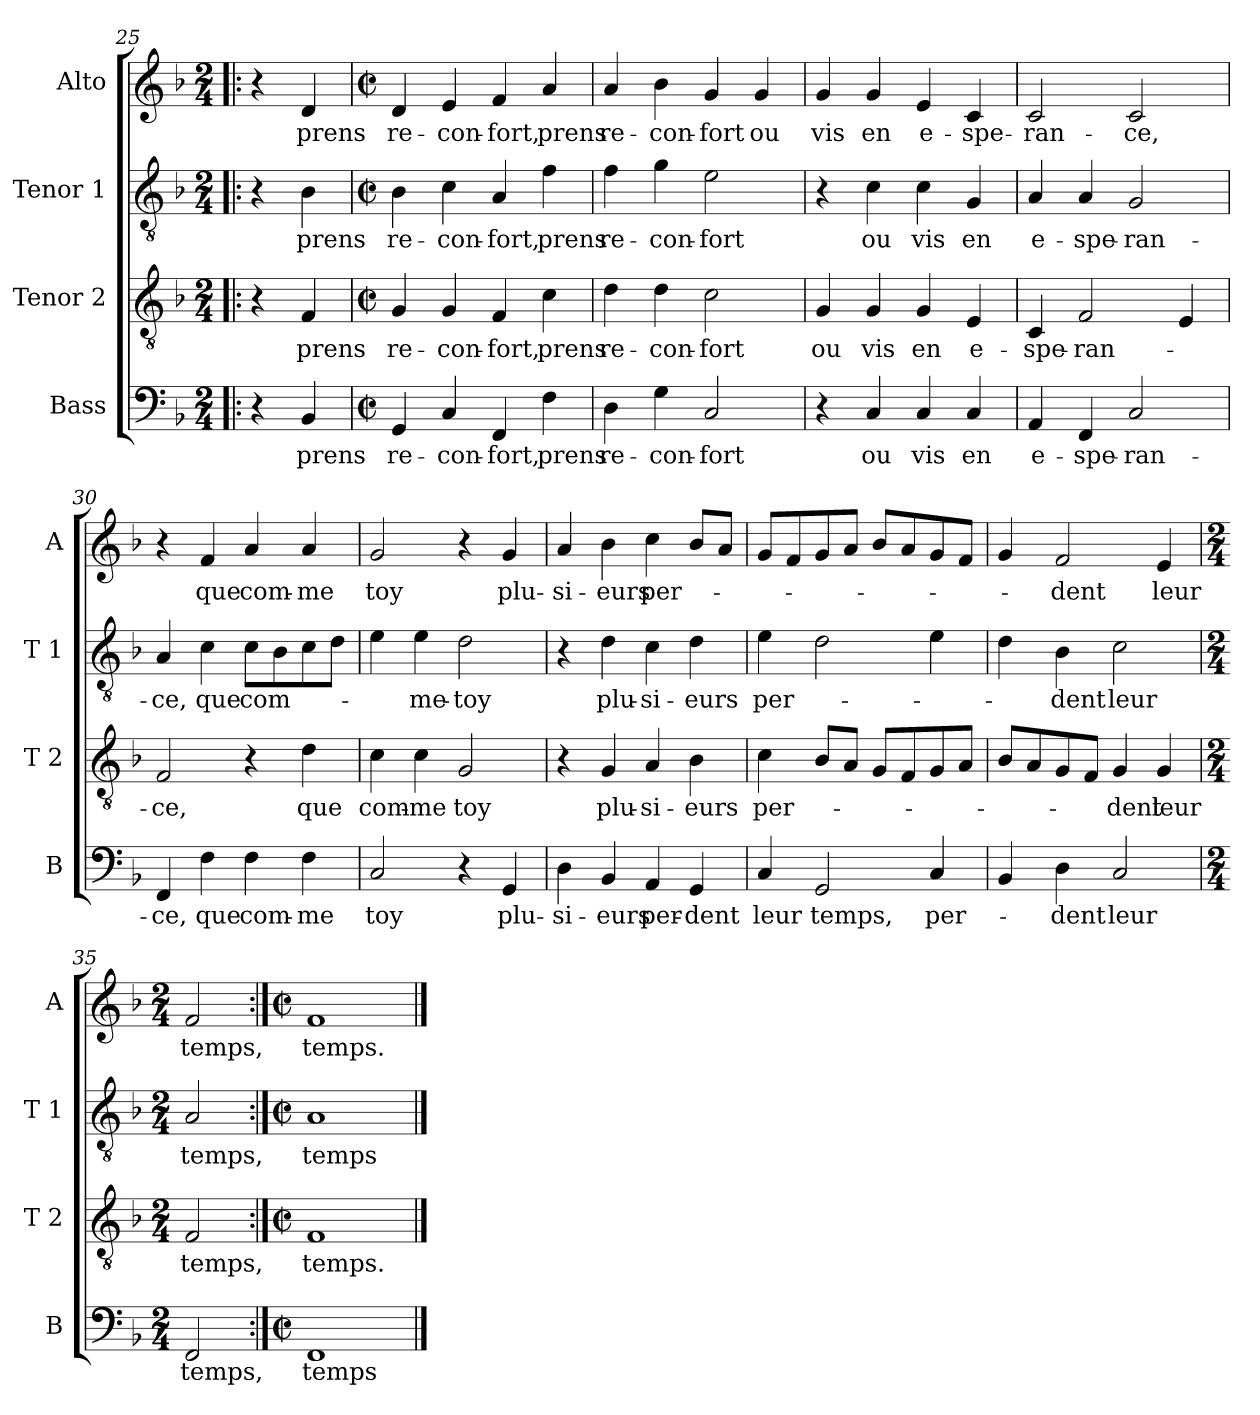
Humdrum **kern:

**kern	**text	**kern	**text	**kern	**text	**kern	**text
*part4	*part4	*part3	*part3	*part2	*part2	*part1	*part1
*staff4	*staff4	*staff3	*staff3	*staff2	*staff2	*staff1	*staff1
*I"Bass	*	*I"Tenor 2	*	*I"Tenor 1	*	*I"Alto	*
*I'B	*	*I'T 2	*	*I'T 1	*	*I'A	*
!!LO:PB:g=z
*clefF4	*	*clefGv2	*	*clefGv2	*	*clefG2	*
*k[b-]	*	*k[b-]	*	*k[b-]	*	*k[b-]	*
*F:	*	*F:	*	*F:	*	*F:	*
*M2/4	*	*M2/4	*	*M2/4	*	*M2/4	*
=25!|:	=25!|:	=25!|:	=25!|:	=25!|:	=25!|:	=25!|:	=25!|:
4r	.	4r	.	4r	.	4r	.
!	!LO:LY:b	!	!LO:LY:b	!	!LO:LY:b	!	!LO:LY:b
4BB-/	prens	4F/	prens	4B-\	prens	4d/	prens
=26	=26	=26	=26	=26	=26	=26	=26
*M2/2	*	*M2/2	*	*M2/2	*	*M2/2	*
*met(c|)	*	*met(c|)	*	*met(c|)	*	*met(c|)	*
!	!LO:LY:b	!	!LO:LY:b	!	!LO:LY:b	!	!LO:LY:b
4GG/	re-	4G/	re-	4B-\	re-	4d/	re-
!	!LO:LY:b	!	!LO:LY:b	!	!LO:LY:b	!	!LO:LY:b
4C/	-con-	4G/	-con-	4c\	-con-	4e/	-con-
!	!LO:LY:b	!	!LO:LY:b	!	!LO:LY:b	!	!LO:LY:b
4FF/	-fort,	4F/	-fort,	4A/	-fort,	4f/	-fort,
!	!LO:LY:b	!	!LO:LY:b	!	!LO:LY:b	!	!LO:LY:b
4F\	prens	4c\	prens	4f\	prens	4a/	prens
=27	=27	=27	=27	=27	=27	=27	=27
!	!LO:LY:b	!	!LO:LY:b	!	!LO:LY:b	!	!LO:LY:b
4D\	re-	4d\	re-	4f\	re-	4a/	re-
!	!LO:LY:b	!	!LO:LY:b	!	!LO:LY:b	!	!LO:LY:b
4G\	-con-	4d\	-con-	4g\	-con-	4b-\	-con-
!	!LO:LY:b	!	!LO:LY:b	!	!LO:LY:b	!	!LO:LY:b
2C/	-fort	2c\	-fort	2e\	-fort	4g/	-fort
!	!	!	!	!	!	!	!LO:LY:b
.	.	.	.	.	.	4g/	ou
=28	=28	=28	=28	=28	=28	=28	=28
!	!	!	!LO:LY:b	!	!	!	!LO:LY:b
4r	.	4G/	ou	4r	.	4g/	vis
!	!LO:LY:b	!	!LO:LY:b	!	!LO:LY:b	!	!LO:LY:b
4C/	ou	4G/	vis	4c\	ou	4g/	en
!	!LO:LY:b	!	!LO:LY:b	!	!LO:LY:b	!	!LO:LY:b
4C/	vis	4G/	en	4c\	vis	4e/	e-
!	!LO:LY:b	!	!LO:LY:b	!	!LO:LY:b	!	!LO:LY:b
4C/	en	4E/	e-	4G/	en	4c/	-spe-
=29	=29	=29	=29	=29	=29	=29	=29
!	!LO:LY:b	!	!LO:LY:b	!	!LO:LY:b	!	!LO:LY:b
4AA/	e-	4C/	-spe-	4A/	e-	2c/	-ran-
!	!LO:LY:b	!	!LO:LY:b	!	!LO:LY:b	!	!
4FF/	-spe-	2F/	-ran-	4A/	-spe-	.	.
!	!LO:LY:b	!	!	!	!LO:LY:b	!	!LO:LY:b
2C/	-ran-	.	.	2G/	-ran-	2c/	-ce,
.	.	4E/	.	.	.	.	.
=30	=30	=30	=30	=30	=30	=30	=30
!	!LO:LY:b	!	!LO:LY:b	!	!LO:LY:b	!	!
4FF/	-ce,	2F/	-ce,	4A/	-ce,	4r	.
!	!LO:LY:b	!	!	!	!LO:LY:b	!	!LO:LY:b
4F\	que	.	.	4c\	que	4f/	que
!	!LO:LY:b	!	!	!	!LO:LY:b	!	!LO:LY:b
4F\	com-	4r	.	8c\L	com-	4a/	com-
.	.	.	.	8B-\	.	.	.
!	!LO:LY:b	!	!LO:LY:b	!	!	!	!LO:LY:b
4F\	-me	4d\	que	8c\	.	4a/	-me
.	.	.	.	8d\J	.	.	.
!!LO:LB:g=z
=31	=31	=31	=31	=31	=31	=31	=31
!	!LO:LY:b	!	!LO:LY:b	!	!	!	!LO:LY:b
2C/	toy	4c\	com-	4e\	.	2g/	toy
!	!	!	!LO:LY:b	!	!LO:LY:b	!	!
.	.	4c\	-me	4e\	-me-	.	.
!	!	!	!LO:LY:b	!	!LO:LY:b	!	!
4r	.	2G/	toy	2d\	-toy	4r	.
!	!LO:LY:b	!	!	!	!	!	!LO:LY:b
4GG/	plu-	.	.	.	.	4g/	plu-
=32	=32	=32	=32	=32	=32	=32	=32
!	!LO:LY:b	!	!	!	!	!	!LO:LY:b
4D\	-si-	4r	.	4r	.	4a/	-si-
!	!LO:LY:b	!	!LO:LY:b	!	!LO:LY:b	!	!LO:LY:b
4BB-/	-eurs	4G/	plu-	4d\	plu-	4b-\	-eurs
!	!LO:LY:b	!	!LO:LY:b	!	!LO:LY:b	!	!LO:LY:b
4AA/	per-	4A/	-si-	4c\	-si-	4cc\	per-
!	!LO:LY:b	!	!LO:LY:b	!	!LO:LY:b	!	!
4GG/	-dent	4B-\	-eurs	4d\	-eurs	8b-/L	.
.	.	.	.	.	.	8a/J	.
=33	=33	=33	=33	=33	=33	=33	=33
!	!LO:LY:b	!	!LO:LY:b	!	!LO:LY:b	!	!
4C/	leur	4c\	per-	4e\	per-	8g/L	.
.	.	.	.	.	.	8f/	.
!	!LO:LY:b	!	!	!	!	!	!
2GG/	temps,	8B-/L	.	2d\	.	8g/	.
.	.	8A/J	.	.	.	8a/J	.
.	.	8G/L	.	.	.	8b-/L	.
.	.	8F/	.	.	.	8a/	.
!	!LO:LY:b	!	!	!	!	!	!
4C/	per-	8G/	.	4e\	.	8g/	.
.	.	8A/J	.	.	.	8f/J	.
=34	=34	=34	=34	=34	=34	=34	=34
4BB-/	.	8B-/L	.	4d\	.	4g/	.
.	.	8A/	.	.	.	.	.
!	!LO:LY:b	!	!	!	!LO:LY:b	!	!LO:LY:b
4D\	-dent	8G/	.	4B-\	-dent	2f/	-dent
.	.	8F/J	.	.	.	.	.
!	!LO:LY:b	!	!LO:LY:b	!	!LO:LY:b	!	!
2C/	leur	4G/	-dent	2c\	leur	.	.
!	!	!	!LO:LY:b	!	!	!	!LO:LY:b
.	.	4G/	leur	.	.	4e/	leur
=35	=35	=35	=35	=35	=35	=35	=35
*M2/4	*	*M2/4	*	*M2/4	*	*M2/4	*
!	!LO:LY:b	!	!LO:LY:b	!	!LO:LY:b	!	!LO:LY:b
2FF/	temps,	2F/	temps,	2A/	temps,	2f/	temps,
=36:|!	=36:|!	=36:|!	=36:|!	=36:|!	=36:|!	=36:|!	=36:|!
*M2/2	*	*M2/2	*	*M2/2	*	*M2/2	*
*met(c|)	*	*met(c|)	*	*met(c|)	*	*met(c|)	*
!	!LO:LY:b	!	!LO:LY:b	!	!LO:LY:b	!	!LO:LY:b
1FF	temps	1F	temps.	1A	temps	1f	temps.
==	==	==	==	==	==	==	==
*-	*-	*-	*-	*-	*-	*-	*-
